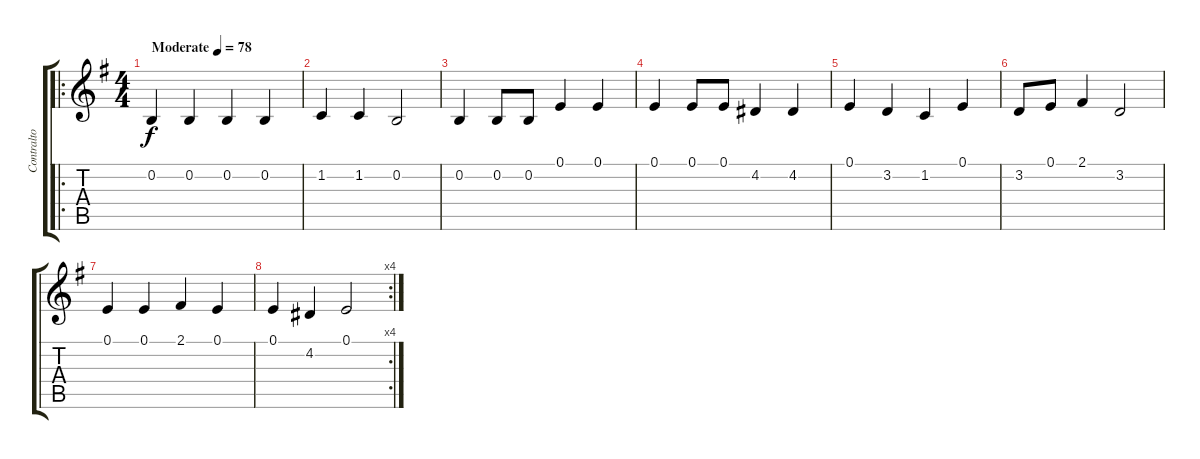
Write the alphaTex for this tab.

\track ("Contralto" "Contralto") {instrument choiraahs}
\staff {score tabs}
\tuning (E4 B3 G3 D3 A2 E2) {hide}
\ro
\ts (4 4)
\tempo (78 "Moderate")
\clef g2
\ks g
0.2.4{dy f instrument choiraahs} 0.2.4 0.2.4 0.2.4 |
1.2.4 1.2.4 0.2.2 |
0.2.4 0.2.8 0.2.8 0.1.4 0.1.4 |
0.1.4 0.1.8 0.1.8 4.2.4 4.2.4 |
0.1.4 3.2.4 1.2.4 0.1.4 |
3.2.8 0.1.8 2.1.4 3.2.2 |
0.1.4 0.1.4 2.1.4 0.1.4 |
\rc 4
0.1.4 4.2.4 0.1.2
